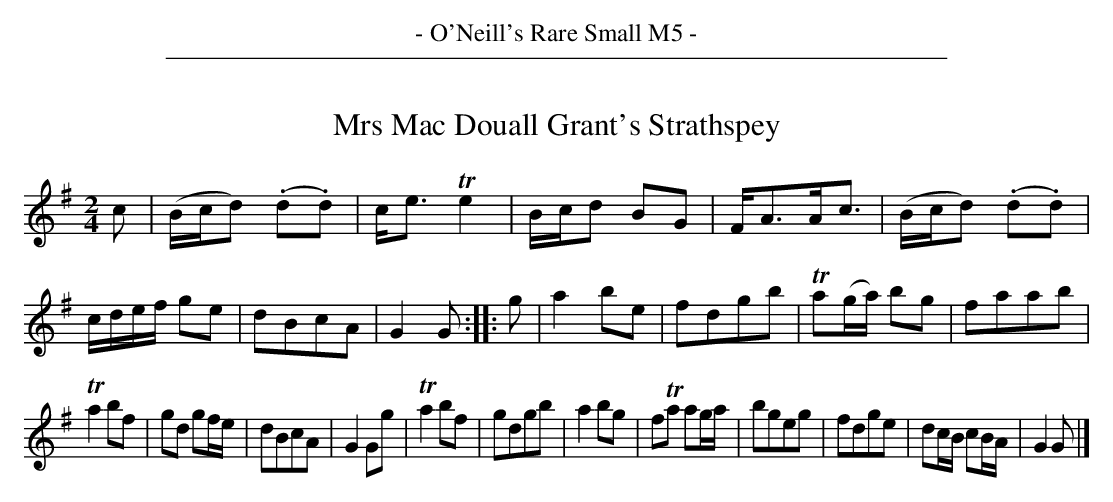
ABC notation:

X:1
T: Mrs Mac Douall Grant's Strathspey
M: 2/4
L: 1/16
K: G
c2 |\
(Bcd2) (.d2.d2) | ce3 Te4 | Bcd2 B2G2 | FA3Ac3 |\
(Bcd2) (.d2.d2) | cdef g2e2 | d2B2c2A2 | G4 G2 ::\
g2 |\
a4 b2e2 | f2d2g2b2 | Ta2(ga) b2g2 | f2a2a2b2 |
Ta4 b2f2 | g2d2 g2fe | d2B2c2A2 | G4 G2g2 |\
Ta4 b2f2 | g2d2g2b2 | a4 b2g2 | f2Ta2 a2ga |\
b2g2e2g2 | f2d2g2e2 | d2cB c2BA | G4 G2 |]
